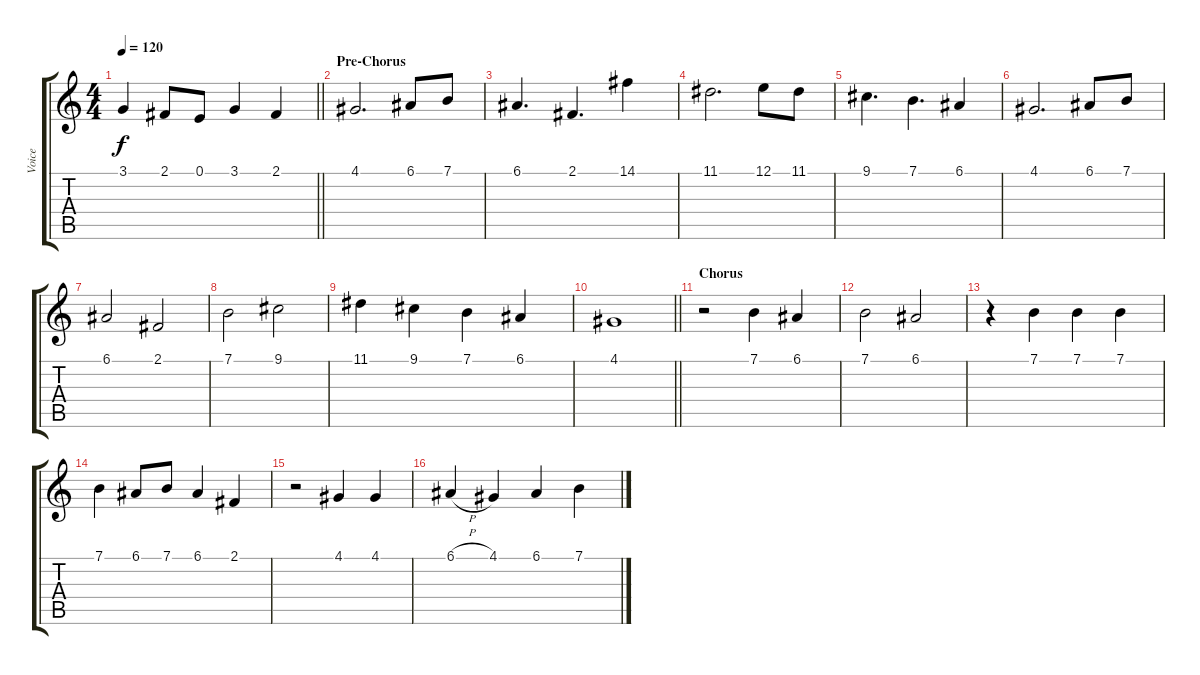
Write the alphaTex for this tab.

\track ("Voice" "Voice") {instrument lead6voice}
\staff {score tabs}
\tuning (E4 B3 G3 D3 A2 E2) {hide}
\ts (4 4)
\tempo 120
\clef g2
\barLineRight lightlight
\ks c
3.1.4{dy f} 2.1.8 0.1.8 3.1.4 2.1.4 |
\section ("" "Pre-Chorus")
4.1.2{d} 6.1.8 7.1.8 |
6.1.4{d} 2.1.4{d} 14.1.4 |
11.1.2{d} 12.1.8 11.1.8 |
9.1.4{d} 7.1.4{d} 6.1.4 |
4.1.2{d} 6.1.8 7.1.8 |
6.1.2 2.1.2 |
7.1.2 9.1.2 |
11.1.4 9.1.4 7.1.4 6.1.4 |
\barLineRight lightlight
4.1.1 |
\section ("" "Chorus")
r.2 7.1.4 6.1.4 |
7.1.2 6.1.2 |
r.4 7.1.4 7.1.4 7.1.4 |
7.1.4 6.1.8 7.1.8 6.1.4 2.1.4 |
r.2 4.1.4 4.1.4 |
6.1{h}.4 4.1.4 6.1.4 7.1.4
